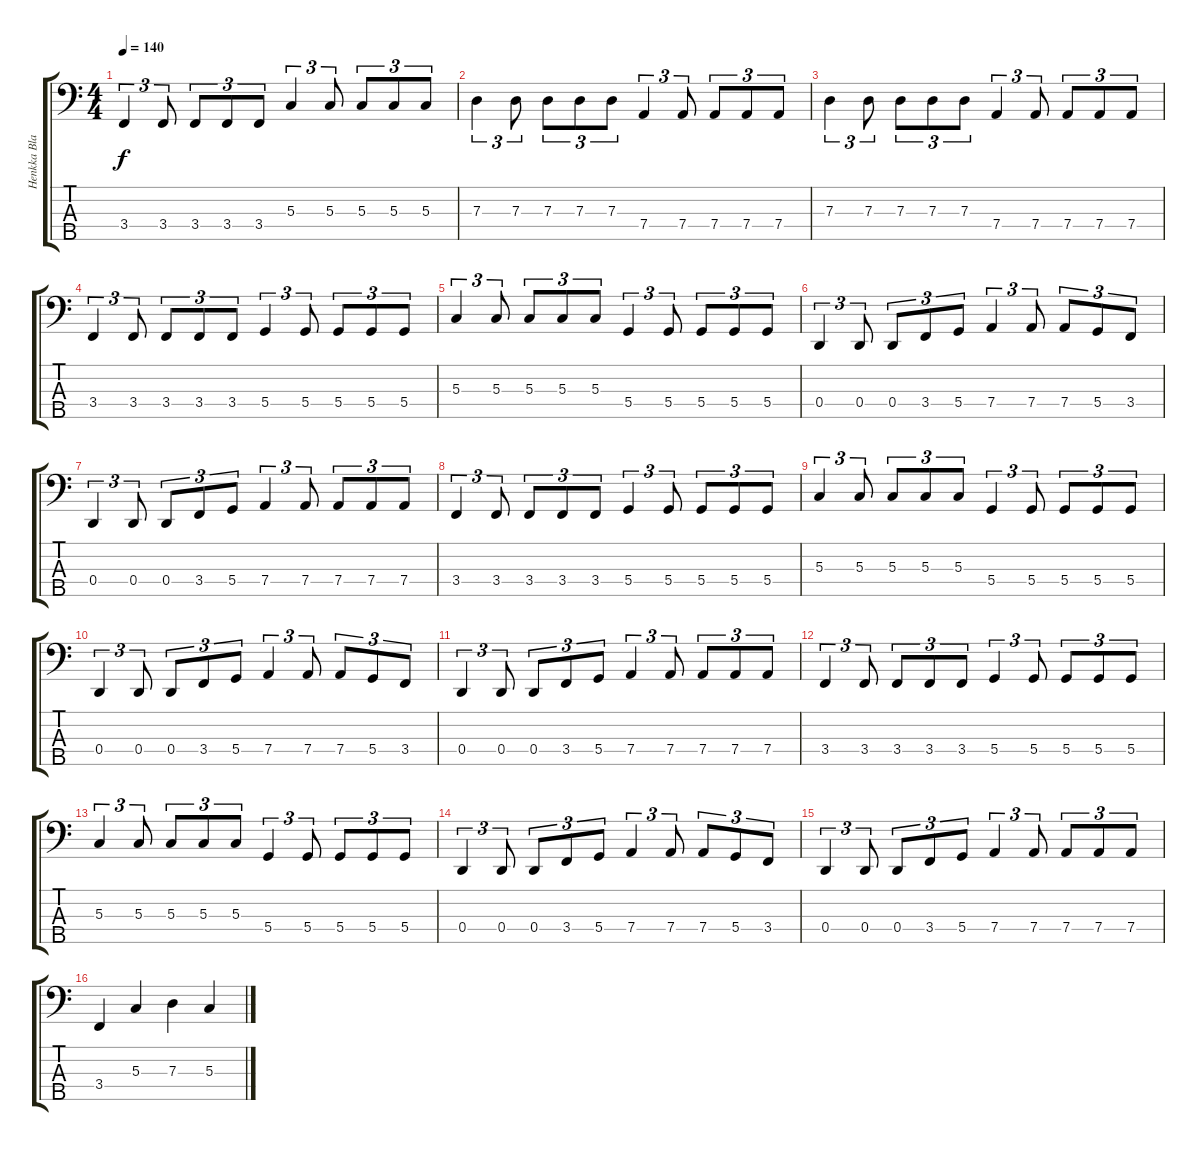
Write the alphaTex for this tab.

\track ("Henkka Blacksmith" "Henkka Bla") {instrument electricbasspick}
\staff {score tabs}
\tuning (F2 C2 G1 D1 A0) {hide}
\ts (4 4)
\tempo 140
\clef f4
\ks c
3.4.4{tu (3 2) dy f} 3.4.8{tu (3 2)} 3.4.8{tu (3 2)} 3.4.8{tu (3 2)} 3.4.8{tu (3 2)} 5.3.4{tu (3 2)} 5.3.8{tu (3 2)} 5.3.8{tu (3 2)} 5.3.8{tu (3 2)} 5.3.8{tu (3 2)} |
7.3.4{tu (3 2)} 7.3.8{tu (3 2)} 7.3.8{tu (3 2)} 7.3.8{tu (3 2)} 7.3.8{tu (3 2)} 7.4.4{tu (3 2)} 7.4.8{tu (3 2)} 7.4.8{tu (3 2)} 7.4.8{tu (3 2)} 7.4.8{tu (3 2)} |
7.3.4{tu (3 2)} 7.3.8{tu (3 2)} 7.3.8{tu (3 2)} 7.3.8{tu (3 2)} 7.3.8{tu (3 2)} 7.4.4{tu (3 2)} 7.4.8{tu (3 2)} 7.4.8{tu (3 2)} 7.4.8{tu (3 2)} 7.4.8{tu (3 2)} |
3.4.4{tu (3 2)} 3.4.8{tu (3 2)} 3.4.8{tu (3 2)} 3.4.8{tu (3 2)} 3.4.8{tu (3 2)} 5.4.4{tu (3 2)} 5.4.8{tu (3 2)} 5.4.8{tu (3 2)} 5.4.8{tu (3 2)} 5.4.8{tu (3 2)} |
5.3.4{tu (3 2)} 5.3.8{tu (3 2)} 5.3.8{tu (3 2)} 5.3.8{tu (3 2)} 5.3.8{tu (3 2)} 5.4.4{tu (3 2)} 5.4.8{tu (3 2)} 5.4.8{tu (3 2)} 5.4.8{tu (3 2)} 5.4.8{tu (3 2)} |
0.4.4{tu (3 2)} 0.4.8{tu (3 2)} 0.4.8{tu (3 2)} 3.4.8{tu (3 2)} 5.4.8{tu (3 2)} 7.4.4{tu (3 2)} 7.4.8{tu (3 2)} 7.4.8{tu (3 2)} 5.4.8{tu (3 2)} 3.4.8{tu (3 2)} |
0.4.4{tu (3 2)} 0.4.8{tu (3 2)} 0.4.8{tu (3 2)} 3.4.8{tu (3 2)} 5.4.8{tu (3 2)} 7.4.4{tu (3 2)} 7.4.8{tu (3 2)} 7.4.8{tu (3 2)} 7.4.8{tu (3 2)} 7.4.8{tu (3 2)} |
3.4.4{tu (3 2)} 3.4.8{tu (3 2)} 3.4.8{tu (3 2)} 3.4.8{tu (3 2)} 3.4.8{tu (3 2)} 5.4.4{tu (3 2)} 5.4.8{tu (3 2)} 5.4.8{tu (3 2)} 5.4.8{tu (3 2)} 5.4.8{tu (3 2)} |
5.3.4{tu (3 2)} 5.3.8{tu (3 2)} 5.3.8{tu (3 2)} 5.3.8{tu (3 2)} 5.3.8{tu (3 2)} 5.4.4{tu (3 2)} 5.4.8{tu (3 2)} 5.4.8{tu (3 2)} 5.4.8{tu (3 2)} 5.4.8{tu (3 2)} |
0.4.4{tu (3 2)} 0.4.8{tu (3 2)} 0.4.8{tu (3 2)} 3.4.8{tu (3 2)} 5.4.8{tu (3 2)} 7.4.4{tu (3 2)} 7.4.8{tu (3 2)} 7.4.8{tu (3 2)} 5.4.8{tu (3 2)} 3.4.8{tu (3 2)} |
0.4.4{tu (3 2)} 0.4.8{tu (3 2)} 0.4.8{tu (3 2)} 3.4.8{tu (3 2)} 5.4.8{tu (3 2)} 7.4.4{tu (3 2)} 7.4.8{tu (3 2)} 7.4.8{tu (3 2)} 7.4.8{tu (3 2)} 7.4.8{tu (3 2)} |
3.4.4{tu (3 2)} 3.4.8{tu (3 2)} 3.4.8{tu (3 2)} 3.4.8{tu (3 2)} 3.4.8{tu (3 2)} 5.4.4{tu (3 2)} 5.4.8{tu (3 2)} 5.4.8{tu (3 2)} 5.4.8{tu (3 2)} 5.4.8{tu (3 2)} |
5.3.4{tu (3 2)} 5.3.8{tu (3 2)} 5.3.8{tu (3 2)} 5.3.8{tu (3 2)} 5.3.8{tu (3 2)} 5.4.4{tu (3 2)} 5.4.8{tu (3 2)} 5.4.8{tu (3 2)} 5.4.8{tu (3 2)} 5.4.8{tu (3 2)} |
0.4.4{tu (3 2)} 0.4.8{tu (3 2)} 0.4.8{tu (3 2)} 3.4.8{tu (3 2)} 5.4.8{tu (3 2)} 7.4.4{tu (3 2)} 7.4.8{tu (3 2)} 7.4.8{tu (3 2)} 5.4.8{tu (3 2)} 3.4.8{tu (3 2)} |
0.4.4{tu (3 2)} 0.4.8{tu (3 2)} 0.4.8{tu (3 2)} 3.4.8{tu (3 2)} 5.4.8{tu (3 2)} 7.4.4{tu (3 2)} 7.4.8{tu (3 2)} 7.4.8{tu (3 2)} 7.4.8{tu (3 2)} 7.4.8{tu (3 2)} |
3.4.4 5.3.4 7.3.4 5.3.4
